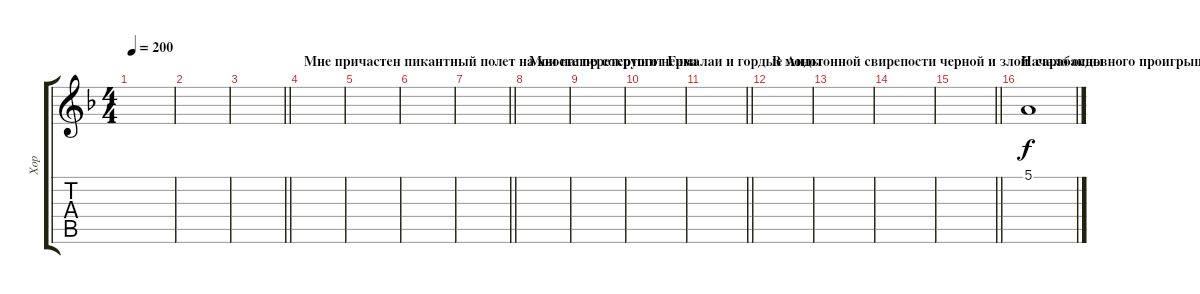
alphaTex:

\track ("Хор" "Хор") {instrument stringensemble1}
\staff {score tabs}
\tuning (E4 B3 A3 D3 A2 D2) {hide}
\ts (4 4)
\tempo 200
\clef g2
\ks f
|
|
\barLineRight lightlight
|
\section ("" "Мне причастен пикантный полет на хвосте перетертого нерва")
|
|
|
\barLineRight lightlight
|
\section ("" "Мои напор сокрушит Гималаи и гордые Анды")
|
|
|
\barLineRight lightlight
|
\section ("" "В монотонной свирепости черной и злой  сарабанды")
|
|
|
\barLineRight lightlight
|
\section ("" "Начало основного проигрыша")
5.1.1
